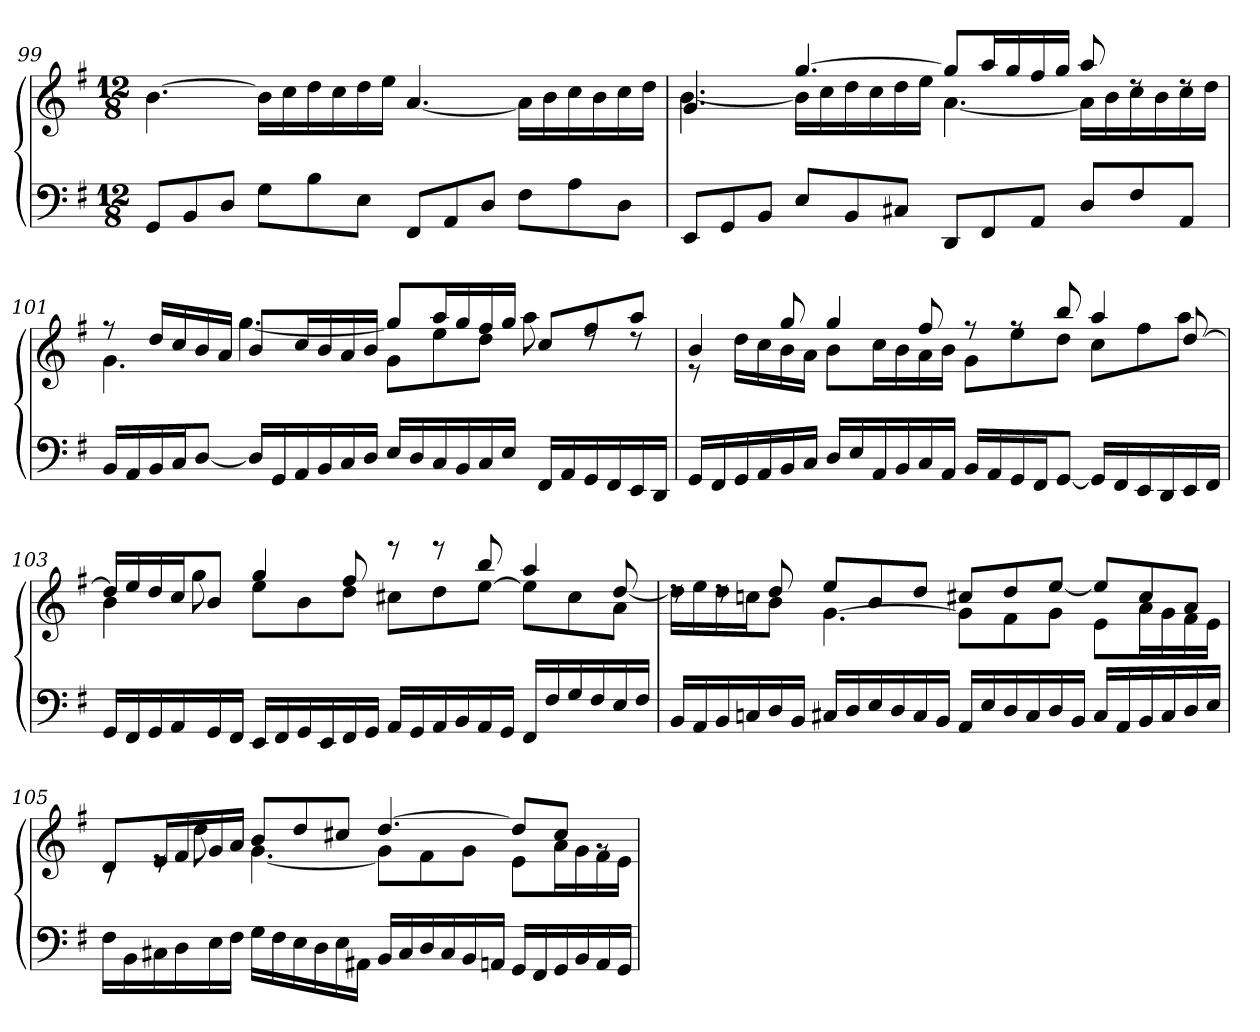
**kern	**kern
*part1	*part1
*staff2	*staff1
!!LO:LB:g=z
*clefF4	*clefG2
*k[f#]	*k[f#]
*G:	*G:
*M12/8	*M12/8
*MM90	*MM90
=99	=99
8GG/L	[4.b\
8BB/	.
8D/J	.
8G\L	16b\LL]
.	16cc\
8B\	16dd\
.	16cc\
8E\J	16dd\
.	16ee\JJ
8FF#/L	[4.a/
8AA/	.
8D/J	.
8F#\L	16a\LL]
.	16b\
8A\	16cc\
.	16b\
8D\J	16cc\
.	16dd\JJ
=100	=100
*	*^
8EE/L	4.g/	[4.b\
8GG/	.	.
8BB/J	.	.
8E/L	[4.gg/	16b\LL]
.	.	16cc\
8BB/	.	16dd\
.	.	16cc\
8C#X/J	.	16dd\
.	.	16ee\JJ
8DD/L	8gg/L]	[4.a\
8FF#/	16aa/L	.
.	16gg/	.
8AA/J	16ff#/	.
.	16gg/JJ	.
8D/L	8aa/	16a\LL]
.	.	16b\
8F#/	8rdd	16cc\
.	.	16b\
8AA/J	8rdd	16cc\
.	.	16dd\JJ
!!LO:LB:g=z	!!
=101	=101	=101
16BB/LL	8r	4.g\
16AA/	.	.
16BB/	16dd/LL	.
16C/J	16cc/	.
[8D/J	16b/	.
.	16a/JJ	.
16D/LL]	8b/L	[4.gg\
16GG/	.	.
16AA/	16cc/L	.
16BB/	16b/	.
16C/	16a/	.
16D/JJ	16b/JJ	.
16E/LL	8g\L	8gg/L]
16D/	.	.
16C/	8ee\	16aa/L
16BB/	.	16gg/
16C/	8dd\J	16ff#/
16E/JJ	.	16gg/JJ
16FF#/LL	8cc/L	8aa\
16AA/	.	.
16GG/	8ff#/	8rdd
16FF#/	.	.
16EE/	8aa/J	8rdd
16DD/JJ	.	.
=102	=102	=102
16GG/LL	4b/	8r
16FF#/	.	.
16GG/	.	16dd\LL
16AA/	.	16cc\
16BB/	8gg/	16b\
16C/JJ	.	16a\JJ
16D/LL	4gg/	8b\L
16E/	.	.
16AA/	.	16cc\L
16BB/	.	16b\
16C/	8ff#/	16a\
16AA/JJ	.	16b\JJ
16BB/LL	8rff	8g\L
16AA/	.	.
16GG/	8rff	8ee\
16FF#/J	.	.
[8GG/J	8bb/	8dd\J
16GG/LL]	4aa/	8cc\L
16FF#/	.	.
16EE/	.	8ff#\
16DD/	.	.
16EE/	[8dd/	8aa\J
16FF#/JJ	.	.
!!LO:LB:g=z	!!
=103	=103	=103
16GG/LL	16dd/LL]	4b\
16FF#/	16ee/	.
16GG/	16dd/	.
16AA/	16cc/J	.
16GG/	8b/J	8gg\
16FF#/JJ	.	.
16EE/LL	8ee\L	4gg/
16FF#/	.	.
16GG/	8b\	.
16EE/	.	.
16FF#/	8dd\J	8ff#/
16GG/JJ	.	.
16AA/LL	8cc#X\L	8reee
16GG/	.	.
16AA/	8dd\	8reee
16BB/	.	.
16AA/	[8ee\J	8bb/
16GG/JJ	.	.
16FF#/LL	8ee\L]	4aa/
16F#/	.	.
16G/	8cc#\	.
16F#/	.	.
16E/	8a\J	[8dd/
16F#/JJ	.	.
=104	=104	=104
16BB/LL	8rdd	16dd\LL]
16AA/	.	16ee\
16BB/	8rdd	16dd\
16Cn/	.	16ccn\J
16D/	8dd/	8b\J
16BB/JJ	.	.
16C#X/LL	[4.g\	8ee/L
16D/	.	.
16E/	.	8b/
16D/	.	.
16C#/	.	8dd/J
16BB/JJ	.	.
16AA/LL	8g\L]	8cc#X/L
16E/	.	.
16D/	8f#\	8dd/
16C#/	.	.
16D/	8g\J	[8ee/J
16BB/JJ	.	.
16C#/LL	8e\L	8ee/L]
16AA/	.	.
16BB/	16a\L	8cc#/
16C#/	16g\	.
16D/	16f#\	8a/J
16E/JJ	16e\JJ	.
!!LO:PB:g=z	!!
=105	=105	=105
16F#\LL	8d/L	8rc
16BB\	.	.
16C#X\	16e/L	8re
16D\	16f#/	.
16E\	16g/	8dd\
16F#\JJ	16a/JJ	.
16G\LL	8b/L	[4.g\
16F#\	.	.
16E\	8dd/	.
16D\	.	.
16E\	8cc#X/J	.
16AA#X\JJ	.	.
16BB/LL	[4.dd/	8g\L]
16C#/	.	.
16D/	.	8f#\
16C#/	.	.
16BB/	.	8g\J
16AAn/JJ	.	.
16GG/LL	8dd/L]	8e\L
16FF#/	.	.
16GG/	8cc#/J	16a\L
16BB/	.	16g\
16AA/	8rg	16f#\
16GG/JJ	.	16e\JJ
*	*v	*v
=	=
*-	*-
